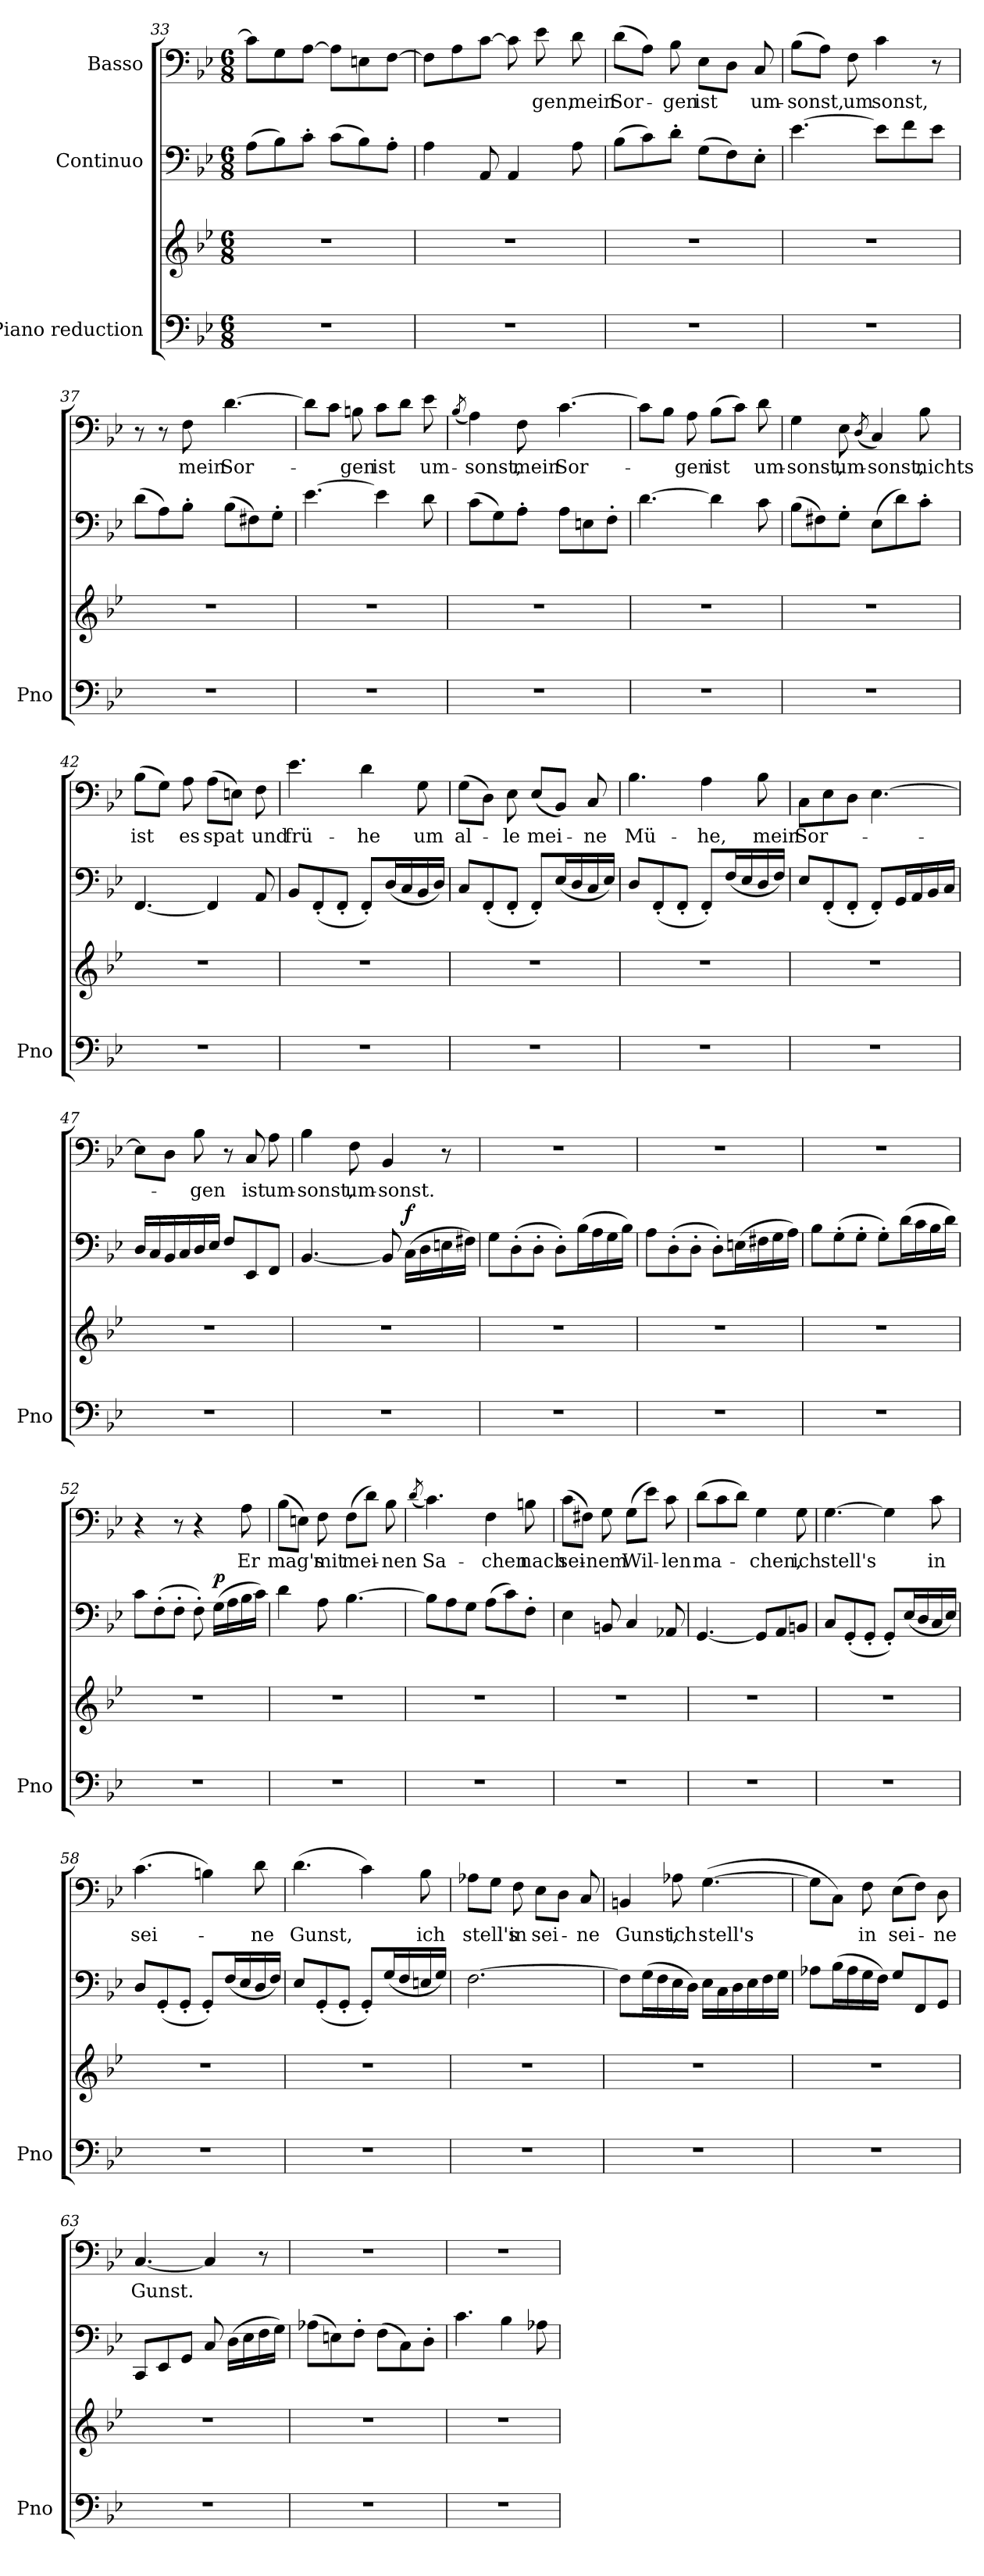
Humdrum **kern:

**kern	**kern	**kern	**dynam	**kern	**text
*part3	*part3	*part2	*part2	*part1	*part1
*staff4	*staff3	*staff2	*staff2	*staff1	*staff1
*I"Piano reduction	*	*I"Continuo	*	*I"Basso	*
*I'Pno	*	*	*	*	*
*clefF4	*clefG2	*clefF4	*	*clefF4	*
*k[b-e-]	*k[b-e-]	*k[b-e-]	*	*k[b-e-]	*
*M6/8	*M6/8	*M6/8	*	*M6/8	*
=33	=33	=33	=33	=33	=33
2.r	2.r	(>8A\L	.	8c\L]	.
.	.	8B-\)	.	8G\	.
.	.	8c'\J	.	[8A\J	.
.	.	(>8c\L	.	8A\L]	.
.	.	8B-\)	.	8En\	.
.	.	8A'\J	.	[8F\J	.
=34	=34	=34	=34	=34	=34
2.r	2.r	4A\	.	8F\L]	.
.	.	.	.	8A\	.
.	.	8AA/	.	[8c\J	.
.	.	4AA/	.	8c\]	.
!	!	!	!	!	!LO:LY:b
.	.	.	.	8e-\	-gen,
!	!	!	!	!	!LO:LY:b
.	.	8A\	.	8d\	mein
=35	=35	=35	=35	=35	=35
!	!	!	!	!	!LO:LY:b
2.r	2.r	(>8B-\L	.	(>8d\L	Sor-
.	.	8c\)	.	8A\J)	.
!	!	!	!	!	!LO:LY:b
.	.	8d'\J	.	8B-\	-gen
!	!	!	!	!	!LO:LY:b
.	.	(>8G\L	.	8E-\L	ist
.	.	8F\)	.	8D\J	.
!	!	!	!	!	!LO:LY:b
.	.	8E-'\J	.	8C/	um-
=36	=36	=36	=36	=36	=36
!	!	!	!	!	!LO:LY:b
2.r	2.r	[4.e-\	.	(>8B-\L	-sonst,
.	.	.	.	8A\J)	.
!	!	!	!	!	!LO:LY:b
.	.	.	.	8F\	um
!	!	!	!	!	!LO:LY:b
.	.	8e-\L]	.	4c\	sonst,
.	.	8f\	.	.	.
.	.	8e-\J	.	8r	.
=37	=37	=37	=37	=37	=37
2.r	2.r	(>8d\L	.	8r	.
.	.	8A\)	.	8r	.
!	!	!	!	!	!LO:LY:b
.	.	8B-'\J	.	8F\	mein
!	!	!	!	!	!LO:LY:b
.	.	(>8B-\L	.	[4.d\	Sor-
.	.	8F#X\)	.	.	.
.	.	8G'\J	.	.	.
!!LO:PB:g=z
=38	=38	=38	=38	=38	=38
2.r	2.r	[4.e-\	.	8d\L]	.
.	.	.	.	8c\J	.
!	!	!	!	!	!LO:LY:b
.	.	.	.	8Bn\	-gen
!	!	!	!	!	!LO:LY:b
.	.	4e-\]	.	8c\L	ist
.	.	.	.	8d\J	.
!	!	!	!	!	!LO:LY:b
.	.	8d\	.	8e-\	um-
=39	=39	=39	=39	=39	=39
.	.	.	.	(<8qB-/	.
!	!	!	!	!	!LO:LY:b
2.r	2.r	(>8c\L	.	4A\)	-sonst,
.	.	8G\)	.	.	.
!	!	!	!	!	!LO:LY:b
.	.	8A'\J	.	8F\	mein
!	!	!	!	!	!LO:LY:b
.	.	8A\L	.	[4.c\	Sor-
.	.	8En\	.	.	.
.	.	8F'\J	.	.	.
=40	=40	=40	=40	=40	=40
2.r	2.r	[4.d\	.	8c\L]	.
.	.	.	.	8B-\J	.
!	!	!	!	!	!LO:LY:b
.	.	.	.	8A\	-gen
!	!	!	!	!	!LO:LY:b
.	.	4d\]	.	(>8B-\L	ist
.	.	.	.	8c\J)	.
!	!	!	!	!	!LO:LY:b
.	.	8c\	.	8d\	um-
=41	=41	=41	=41	=41	=41
!	!	!	!	!	!LO:LY:b
2.r	2.r	(>8B-\L	.	4G\	sonst,
.	.	8F#X\)	.	.	.
!	!	!	!	!	!LO:LY:b
.	.	8G'\J	.	8E-\	um-
.	.	.	.	(<8qD/	.
!	!	!	!	!	!LO:LY:b
.	.	(>8E-\L	.	4C/)	sonst,
.	.	8d\)	.	.	.
!	!	!	!	!	!LO:LY:b
.	.	8c'\J	.	8B-\	nichts
=42	=42	=42	=42	=42	=42
!	!	!	!	!	!LO:LY:b
2.r	2.r	[4.FF/	.	(>8B-\L	ist
.	.	.	.	8G\J)	.
!	!	!	!	!	!LO:LY:b
.	.	.	.	8A\	es
!	!	!	!	!	!LO:LY:b
.	.	4FF/]	.	(>8A\L	spat
.	.	.	.	8En\J)	.
!	!	!	!	!	!LO:LY:b
.	.	8AA/	.	8F\	und
=43	=43	=43	=43	=43	=43
!	!	!	!	!	!LO:LY:b
2.r	2.r	8BB-/L	.	4.e-\	frü-
.	.	(<8FF'/	.	.	.
.	.	8FF'/J	.	.	.
!	!	!	!	!	!LO:LY:b
.	.	8FF'/L)	.	4d\	he
.	.	(<16D/L	.	.	.
.	.	16C/	.	.	.
!	!	!	!	!	!LO:LY:b
.	.	16BB-/	.	8G\	um
.	.	16D/JJ)	.	.	.
!!LO:LB:g=z
=44	=44	=44	=44	=44	=44
!	!	!	!	!	!LO:LY:b
2.r	2.r	8C/L	.	(>8G\L	al-
.	.	(<8FF'/	.	8D\J)	.
!	!	!	!	!	!LO:LY:b
.	.	8FF'/J	.	8E-\	-le
!	!	!	!	!	!LO:LY:b
.	.	8FF'/L)	.	(<8E-/L	mei-
.	.	(<16E-/L	.	8BB-/J)	.
.	.	16D/	.	.	.
!	!	!	!	!	!LO:LY:b
.	.	16C/	.	8C/	-ne
.	.	16E-/JJ)	.	.	.
=45	=45	=45	=45	=45	=45
!	!	!	!	!	!LO:LY:b
2.r	2.r	8D/L	.	4.B-\	Mü-
.	.	(<8FF'/	.	.	.
.	.	8FF'/J	.	.	.
!	!	!	!	!	!LO:LY:b
.	.	8FF'/L)	.	4A\	-he,
.	.	(<16F/L	.	.	.
.	.	16E-/	.	.	.
!	!	!	!	!	!LO:LY:b
.	.	16D/	.	8B-\	mein
.	.	16F/JJ)	.	.	.
=46	=46	=46	=46	=46	=46
!	!	!	!	!	!LO:LY:b
2.r	2.r	8E-/L	.	8C\L	Sor-
.	.	(<8FF'/	.	8E-\	.
.	.	8FF'/J	.	8D\J	.
.	.	8FF'/L)	.	[4.E-\	.
.	.	16GG/L	.	.	.
.	.	16AA/	.	.	.
.	.	16BB-/	.	.	.
.	.	16C/JJ	.	.	.
=47	=47	=47	=47	=47	=47
2.r	2.r	16D/LL	.	8E-\L]	.
.	.	16C/	.	.	.
.	.	16BB-/	.	8D\J	.
.	.	16C/	.	.	.
!	!	!	!	!	!LO:LY:b
.	.	16D/	.	8B-\	-gen
.	.	16E-/JJ	.	.	.
.	.	8F/L	.	8r	.
!	!	!	!	!	!LO:LY:b
.	.	8EE-/	.	8C/	ist
!	!	!	!	!	!LO:LY:b
.	.	8FF/J	.	8A\	um-
=48	=48	=48	=48	=48	=48
!	!	!	!	!	!LO:LY:b
2.r	2.r	[4.BB-/	.	4B-\	-sonst,
!	!	!	!	!	!LO:LY:b
.	.	.	.	8F\	um-
!	!	!	!	!	!LO:LY:b
.	.	8BB-/]	.	4BB-/	sonst.
!	!	!	!LO:DY:a	!	!
.	.	(>16C\LL	f	.	.
.	.	16D\	.	.	.
.	.	16En\	.	8r	.
.	.	16F#X\JJ)	.	.	.
=49	=49	=49	=49	=49	=49
2.r	2.r	8G\L	.	2.r	.
.	.	(>8D'\	.	.	.
.	.	8D'\J	.	.	.
.	.	8D'\L)	.	.	.
.	.	(>16B-\L	.	.	.
.	.	16A\	.	.	.
.	.	16G\	.	.	.
.	.	16B-\JJ)	.	.	.
!!LO:LB:g=z
=50	=50	=50	=50	=50	=50
2.r	2.r	8A\L	.	2.r	.
.	.	(>8D'\	.	.	.
.	.	8D'\J	.	.	.
.	.	8D'\L)	.	.	.
.	.	(>16En\L	.	.	.
.	.	16F#X\	.	.	.
.	.	16G\	.	.	.
.	.	16A\JJ)	.	.	.
=51	=51	=51	=51	=51	=51
2.r	2.r	8B-\L	.	2.r	.
.	.	(>8G'\	.	.	.
.	.	8G'\J	.	.	.
.	.	8G'\L)	.	.	.
.	.	(>16d\L	.	.	.
.	.	16c\	.	.	.
.	.	16B-\	.	.	.
.	.	16d\JJ)	.	.	.
=52	=52	=52	=52	=52	=52
2.r	2.r	8c\L	.	4r	.
.	.	(>8F'\	.	.	.
.	.	8F'\J	.	8r	.
.	.	8F'\)	.	4r	.
!	!	!	!LO:DY:a	!	!
.	.	(>16G\LL	p	.	.
.	.	16A\	.	.	.
!	!	!	!	!	!LO:LY:b
.	.	16B-\	.	8A\	Er
.	.	16c\JJ)	.	.	.
=53	=53	=53	=53	=53	=53
!	!	!	!	!	!LO:LY:b
2.r	2.r	4d\	.	(>8B-\L	mag's
.	.	.	.	8En\J)	.
!	!	!	!	!	!LO:LY:b
.	.	8A\	.	8F\	mit
!	!	!	!	!	!LO:LY:b
.	.	[4.B-\	.	(>8F\L	mei-
.	.	.	.	8d\J)	.
!	!	!	!	!	!LO:LY:b
.	.	.	.	8B-\	-nen
=54	=54	=54	=54	=54	=54
.	.	.	.	(<8qd/	.
!	!	!	!	!	!LO:LY:b
2.r	2.r	8B-\L]	.	4.c\)	Sa-
.	.	8A\	.	.	.
.	.	8G\J	.	.	.
!	!	!	!	!	!LO:LY:b
.	.	(>8A\L	.	4F\	-chen
.	.	8c\)	.	.	.
!	!	!	!	!	!LO:LY:b
.	.	8F'\J	.	8Bn\	nach
=55	=55	=55	=55	=55	=55
!	!	!	!	!	!LO:LY:b
2.r	2.r	4E-\	.	(>8c\L	sei-
.	.	.	.	8F#X\J)	.
!	!	!	!	!	!LO:LY:b
.	.	8BBn/	.	8G\	-nem
!	!	!	!	!	!LO:LY:b
.	.	4C/	.	(>8G\L	Wil-
.	.	.	.	8e-\J)	.
!	!	!	!	!	!LO:LY:b
.	.	8AA-X/	.	8c\	-len
!!LO:PB:g=z
=56	=56	=56	=56	=56	=56
!	!	!	!	!	!LO:LY:b
2.r	2.r	[4.GG/	.	(>8d\L	ma-
.	.	.	.	8c\	.
.	.	.	.	8d\J)	.
!	!	!	!	!	!LO:LY:b
.	.	8GG/L]	.	4G\	-chen,
.	.	8AA/	.	.	.
!	!	!	!	!	!LO:LY:b
.	.	8BBn/J	.	8G\	ich
=57	=57	=57	=57	=57	=57
!	!	!	!	!	!LO:LY:b
2.r	2.r	8C/L	.	[4.G\	stell's
.	.	(<8GG'/	.	.	.
.	.	8GG'/J	.	.	.
.	.	8GG'/L)	.	4G\]	.
.	.	(<16E-/L	.	.	.
.	.	16D/	.	.	.
!	!	!	!	!	!LO:LY:b
.	.	16C/	.	8c\	in
.	.	16E-/JJ)	.	.	.
=58	=58	=58	=58	=58	=58
!	!	!	!	!	!LO:LY:b
2.r	2.r	8D/L	.	(>4.c\	sei-
.	.	(<8GG'/	.	.	.
.	.	8GG'/J	.	.	.
.	.	8GG'/L)	.	4Bn\)	.
.	.	(<16F/L	.	.	.
.	.	16E-/	.	.	.
!	!	!	!	!	!LO:LY:b
.	.	16D/	.	8d\	-ne
.	.	16F/JJ)	.	.	.
=59	=59	=59	=59	=59	=59
!	!	!	!	!	!LO:LY:b
2.r	2.r	8E-/L	.	(>4.d\	Gunst,
.	.	(<8GG'/	.	.	.
.	.	8GG'/J	.	.	.
.	.	8GG'/L)	.	4c\)	.
.	.	(<16G/L	.	.	.
.	.	16F/	.	.	.
!	!	!	!	!	!LO:LY:b
.	.	16En/	.	8B-\	ich
.	.	16G/JJ)	.	.	.
=60	=60	=60	=60	=60	=60
!	!	!	!	!	!LO:LY:b
2.r	2.r	[2.F\	.	8A-X\L	stell's
.	.	.	.	8G\J	.
!	!	!	!	!	!LO:LY:b
.	.	.	.	8F\	in
!	!	!	!	!	!LO:LY:b
.	.	.	.	8E-\L	sei-
.	.	.	.	8D\J	.
!	!	!	!	!	!LO:LY:b
.	.	.	.	8C/	-ne
=61	=61	=61	=61	=61	=61
!	!	!	!	!	!LO:LY:b
2.r	2.r	8F\L]	.	4BBn/	Gunst,
.	.	(>16G\L	.	.	.
.	.	16F\	.	.	.
!	!	!	!	!	!LO:LY:b
.	.	16E-\	.	8A-X\	ich
.	.	16D\JJ)	.	.	.
!	!	!	!	!	!LO:LY:b
.	.	16E-\LL	.	(>[4.G\	stell's
.	.	16C\	.	.	.
.	.	16D\	.	.	.
.	.	16E-\	.	.	.
.	.	16F\	.	.	.
.	.	16G\JJ	.	.	.
!!LO:LB:g=z
=62	=62	=62	=62	=62	=62
2.r	2.r	8A-X\L	.	8G\L]	.
.	.	(>16B-\L	.	8C\J)	.
.	.	16A-\	.	.	.
!	!	!	!	!	!LO:LY:b
.	.	16G\	.	8F\	in
.	.	16F\JJ)	.	.	.
!	!	!	!	!	!LO:LY:b
.	.	8G/L	.	(>8E-\L	sei-
.	.	8FF/	.	8F\J)	.
!	!	!	!	!	!LO:LY:b
.	.	8GG/J	.	8D\	-ne
=63	=63	=63	=63	=63	=63
!	!	!	!	!	!LO:LY:b
2.r	2.r	8CC/L	.	[4.C/	Gunst.
.	.	8EE-/	.	.	.
.	.	8GG/J	.	.	.
.	.	8C/	.	4C/]	.
.	.	(>16D\LL	.	.	.
.	.	16E-\	.	.	.
.	.	16F\	.	8r	.
.	.	16G\JJ)	.	.	.
=64	=64	=64	=64	=64	=64
2.r	2.r	(>8A-X\L	.	2.r	.
.	.	8En\)	.	.	.
.	.	8F'\J	.	.	.
.	.	(>8F\L	.	.	.
.	.	8C\)	.	.	.
.	.	8D'\J	.	.	.
=65	=65	=65	=65	=65	=65
2.r	2.r	4.c\	.	2.r	.
.	.	4B-\	.	.	.
.	.	8A-X\	.	.	.
=	=	=	=	=	=
*-	*-	*-	*-	*-	*-
